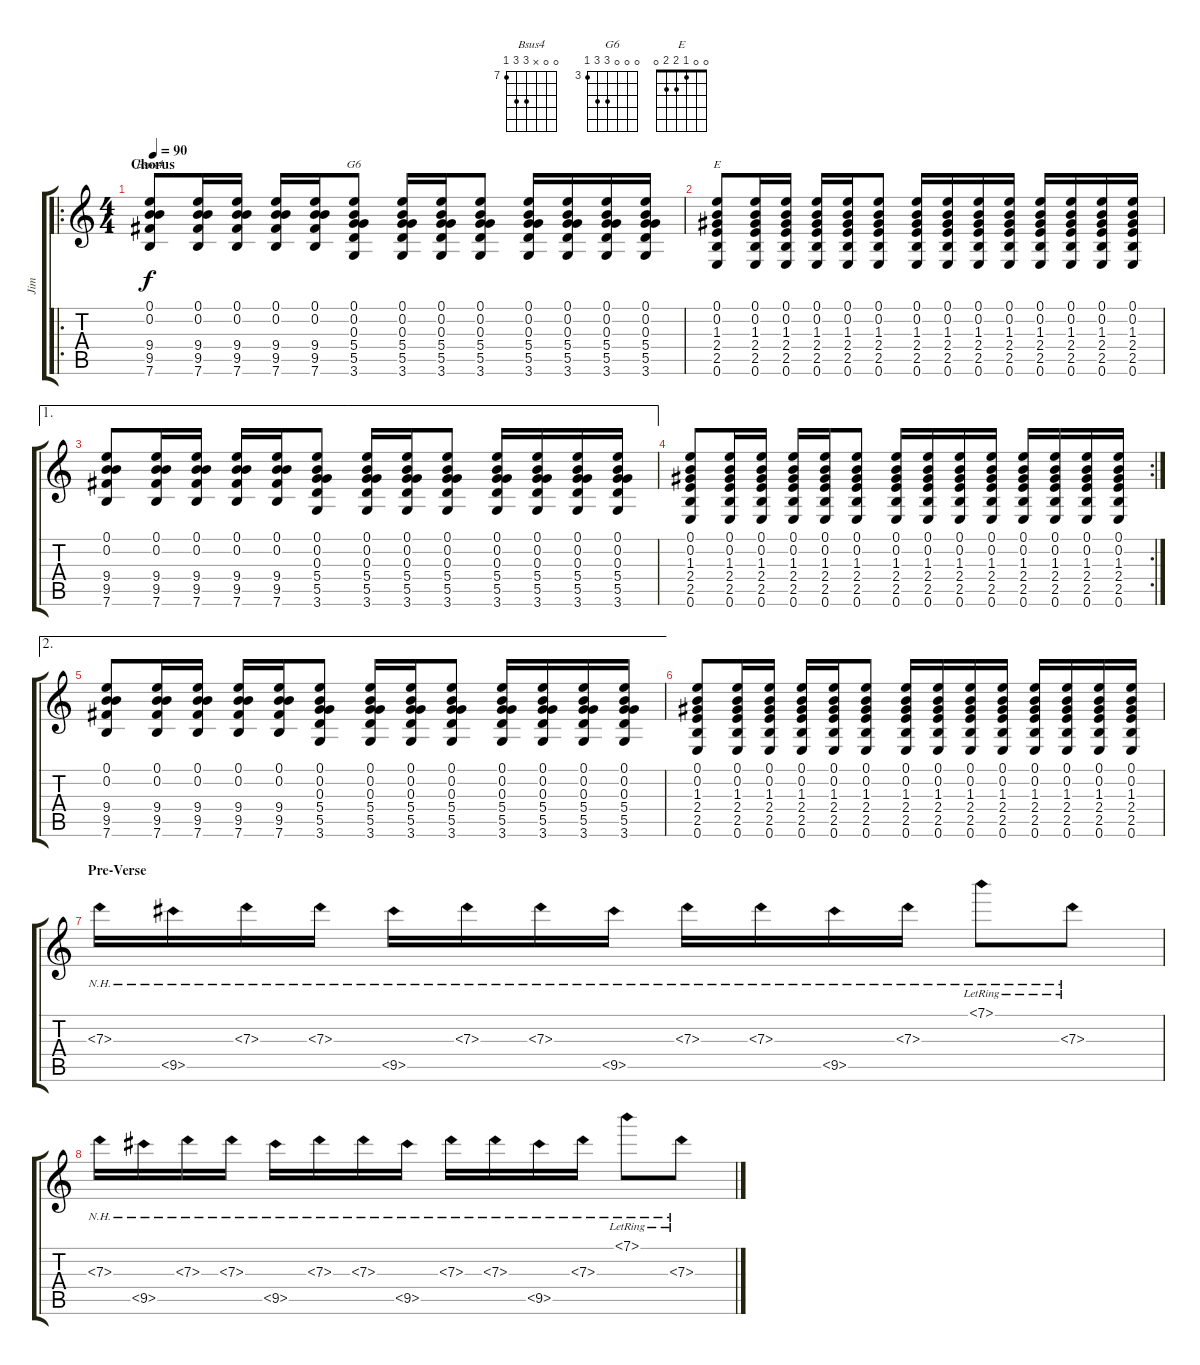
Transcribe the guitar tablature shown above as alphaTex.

\track ("Jim" "Jim") {instrument overdrivenguitar}
\staff {score tabs}
\tuning (E4 B3 G3 D3 A2 E2) {hide}
\chord ("Bsus4" 0 0 x 9 9 7) {firstfret 7}
\chord ("G6" 0 0 0 5 5 3) {firstfret 3}
\chord ("E" 0 0 1 2 2 0)
\ro
\ts (4 4)
\section ("" "Chorus")
\tempo 90
\clef g2
\ks c
(0.1 0.2 9.4 9.5 7.6).8{ch "Bsus4" dy f} (0.1 0.2 9.4 9.5 7.6).16 (0.1 0.2 9.4 9.5 7.6).16 (0.1 0.2 9.4 9.5 7.6).16 (0.1 0.2 9.4 9.5 7.6).16 (0.1 0.2 0.3 5.4 5.5 3.6).8{ch "G6"} (0.1 0.2 0.3 5.4 5.5 3.6).16 (0.1 0.2 0.3 5.4 5.5 3.6).16 (0.1 0.2 0.3 5.4 5.5 3.6).8 (0.1 0.2 0.3 5.4 5.5 3.6).16 (0.1 0.2 0.3 5.4 5.5 3.6).16 (0.1 0.2 0.3 5.4 5.5 3.6).16 (0.1 0.2 0.3 5.4 5.5 3.6).16 |
(0.1 0.2 1.3 2.4 2.5 0.6).8{ch "E"} (0.1 0.2 1.3 2.4 2.5 0.6).16 (0.1 0.2 1.3 2.4 2.5 0.6).16 (0.1 0.2 1.3 2.4 2.5 0.6).16 (0.1 0.2 1.3 2.4 2.5 0.6).16 (0.1 0.2 1.3 2.4 2.5 0.6).8 (0.1 0.2 1.3 2.4 2.5 0.6).16 (0.1 0.2 1.3 2.4 2.5 0.6).16 (0.1 0.2 1.3 2.4 2.5 0.6).16 (0.1 0.2 1.3 2.4 2.5 0.6).16 (0.1 0.2 1.3 2.4 2.5 0.6).16 (0.1 0.2 1.3 2.4 2.5 0.6).16 (0.1 0.2 1.3 2.4 2.5 0.6).16 (0.1 0.2 1.3 2.4 2.5 0.6).16 |
\ae 1
(0.1 0.2 9.4 9.5 7.6).8 (0.1 0.2 9.4 9.5 7.6).16 (0.1 0.2 9.4 9.5 7.6).16 (0.1 0.2 9.4 9.5 7.6).16 (0.1 0.2 9.4 9.5 7.6).16 (0.1 0.2 0.3 5.4 5.5 3.6).8 (0.1 0.2 0.3 5.4 5.5 3.6).16 (0.1 0.2 0.3 5.4 5.5 3.6).16 (0.1 0.2 0.3 5.4 5.5 3.6).8 (0.1 0.2 0.3 5.4 5.5 3.6).16 (0.1 0.2 0.3 5.4 5.5 3.6).16 (0.1 0.2 0.3 5.4 5.5 3.6).16 (0.1 0.2 0.3 5.4 5.5 3.6).16 |
\rc 2
(0.1 0.2 1.3 2.4 2.5 0.6).8 (0.1 0.2 1.3 2.4 2.5 0.6).16 (0.1 0.2 1.3 2.4 2.5 0.6).16 (0.1 0.2 1.3 2.4 2.5 0.6).16 (0.1 0.2 1.3 2.4 2.5 0.6).16 (0.1 0.2 1.3 2.4 2.5 0.6).8 (0.1 0.2 1.3 2.4 2.5 0.6).16 (0.1 0.2 1.3 2.4 2.5 0.6).16 (0.1 0.2 1.3 2.4 2.5 0.6).16 (0.1 0.2 1.3 2.4 2.5 0.6).16 (0.1 0.2 1.3 2.4 2.5 0.6).16 (0.1 0.2 1.3 2.4 2.5 0.6).16 (0.1 0.2 1.3 2.4 2.5 0.6).16 (0.1 0.2 1.3 2.4 2.5 0.6).16 |
\ae 2
(0.1 0.2 9.4 9.5 7.6).8 (0.1 0.2 9.4 9.5 7.6).16 (0.1 0.2 9.4 9.5 7.6).16 (0.1 0.2 9.4 9.5 7.6).16 (0.1 0.2 9.4 9.5 7.6).16 (0.1 0.2 0.3 5.4 5.5 3.6).8 (0.1 0.2 0.3 5.4 5.5 3.6).16 (0.1 0.2 0.3 5.4 5.5 3.6).16 (0.1 0.2 0.3 5.4 5.5 3.6).8 (0.1 0.2 0.3 5.4 5.5 3.6).16 (0.1 0.2 0.3 5.4 5.5 3.6).16 (0.1 0.2 0.3 5.4 5.5 3.6).16 (0.1 0.2 0.3 5.4 5.5 3.6).16 |
(0.1 0.2 1.3 2.4 2.5 0.6).8 (0.1 0.2 1.3 2.4 2.5 0.6).16 (0.1 0.2 1.3 2.4 2.5 0.6).16 (0.1 0.2 1.3 2.4 2.5 0.6).16 (0.1 0.2 1.3 2.4 2.5 0.6).16 (0.1 0.2 1.3 2.4 2.5 0.6).8 (0.1 0.2 1.3 2.4 2.5 0.6).16 (0.1 0.2 1.3 2.4 2.5 0.6).16 (0.1 0.2 1.3 2.4 2.5 0.6).16 (0.1 0.2 1.3 2.4 2.5 0.6).16 (0.1 0.2 1.3 2.4 2.5 0.6).16 (0.1 0.2 1.3 2.4 2.5 0.6).16 (0.1 0.2 1.3 2.4 2.5 0.6).16 (0.1 0.2 1.3 2.4 2.5 0.6).16 |
\section ("" "Pre-Verse")
7.3{nh}.16 9.5{nh}.16 7.3{nh}.16 7.3{nh}.16 9.5{nh}.16 7.3{nh}.16 7.3{nh}.16 9.5{nh}.16 7.3{nh}.16 7.3{nh}.16 9.5{nh}.16 7.3{nh}.16 7.1{nh lr}.8 7.3{nh lr}.8 |
7.3{nh}.16 9.5{nh}.16 7.3{nh}.16 7.3{nh}.16 9.5{nh}.16 7.3{nh}.16 7.3{nh}.16 9.5{nh}.16 7.3{nh}.16 7.3{nh}.16 9.5{nh}.16 7.3{nh}.16 7.1{nh lr}.8 7.3{nh lr}.8
